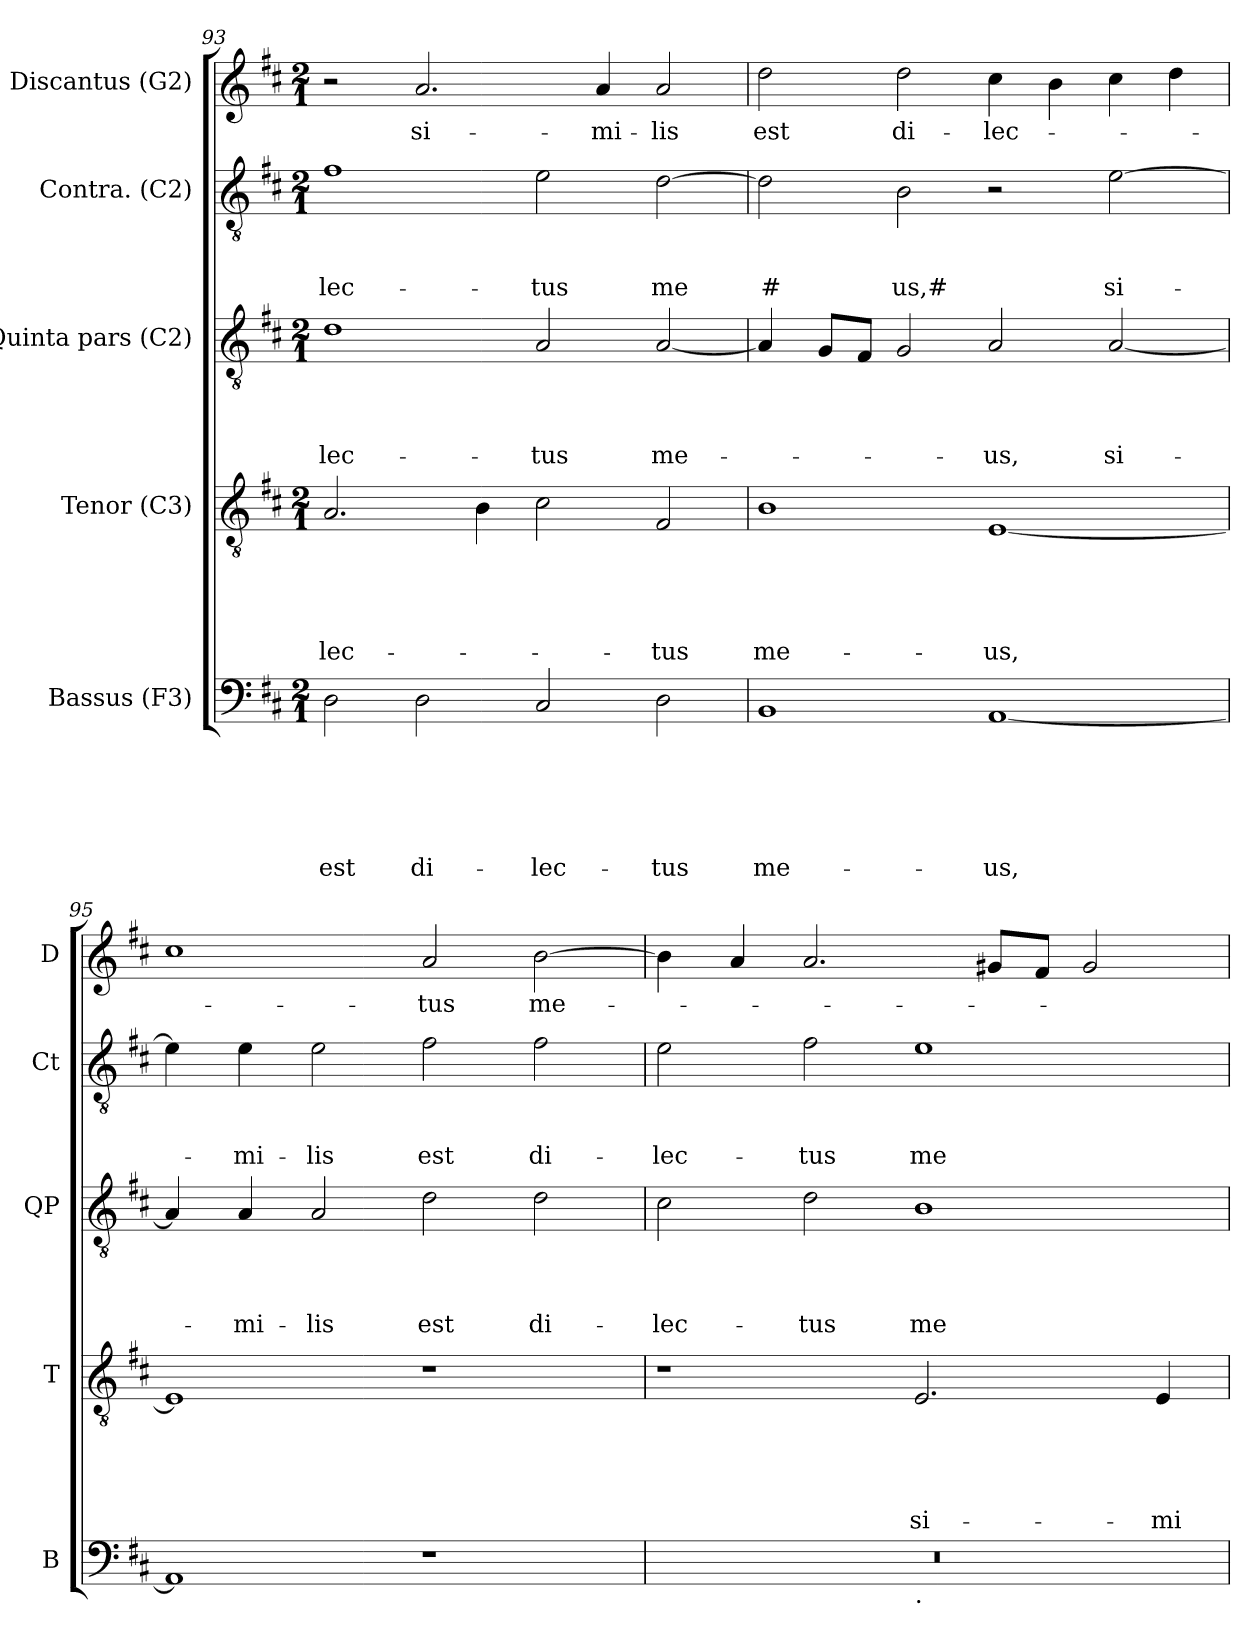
**kern	**text	**text	**text	**text	**text	**text	**kern	**text	**text	**text	**text	**text	**kern	**text	**text	**text	**text	**kern	**text	**text	**text	**kern	**text
*part5	*part5	*part5	*part5	*part5	*part5	*part5	*part4	*part4	*part4	*part4	*part4	*part4	*part3	*part3	*part3	*part3	*part3	*part2	*part2	*part2	*part2	*part1	*part1
*staff5	*staff5	*staff5	*staff5	*staff5	*staff5	*staff5	*staff4	*staff4	*staff4	*staff4	*staff4	*staff4	*staff3	*staff3	*staff3	*staff3	*staff3	*staff2	*staff2	*staff2	*staff2	*staff1	*staff1
*I"Bassus (F3)	*	*	*	*	*	*	*I"Tenor (C3)	*	*	*	*	*	*I"Quinta pars (C2)	*	*	*	*	*I"Contra. (C2)	*	*	*	*I"Discantus (G2)	*
*I'B	*	*	*	*	*	*	*I'T	*	*	*	*	*	*I'QP	*	*	*	*	*I'Ct	*	*	*	*I'D	*
*clefF4	*	*	*	*	*	*	*clefGv2	*	*	*	*	*	*clefGv2	*	*	*	*	*clefGv2	*	*	*	*clefG2	*
*k[f#c#]	*	*	*	*	*	*	*k[f#c#]	*	*	*	*	*	*k[f#c#]	*	*	*	*	*k[f#c#]	*	*	*	*k[f#c#]	*
*D:	*	*	*	*	*	*	*D:	*	*	*	*	*	*D:	*	*	*	*	*D:	*	*	*	*D:	*
*M2/1	*	*	*	*	*	*	*M2/1	*	*	*	*	*	*M2/1	*	*	*	*	*M2/1	*	*	*	*M2/1	*
=93	=93	=93	=93	=93	=93	=93	=93	=93	=93	=93	=93	=93	=93	=93	=93	=93	=93	=93	=93	=93	=93	=93	=93
!	!	!	!	!	!	!LO:LY:b	!	!	!	!	!	!LO:LY:b	!	!	!	!	!LO:LY:b	!	!	!	!LO:LY:b	!	!
2D\	.	.	.	.	.	est	2.A/	.	.	.	.	-lec-	1d	.	.	.	-lec-	1f#	.	.	-lec-	2r	.
!	!	!	!	!	!	!LO:LY:b	!	!	!	!	!	!	!	!	!	!	!	!	!	!	!	!	!LO:LY:b
2D\	.	.	.	.	.	di-	.	.	.	.	.	.	.	.	.	.	.	.	.	.	.	2.a/	si-
.	.	.	.	.	.	.	4B\	.	.	.	.	.	.	.	.	.	.	.	.	.	.	.	.
!	!	!	!	!	!	!LO:LY:b	!	!	!	!	!	!	!	!	!	!	!LO:LY:b	!	!	!	!LO:LY:b	!	!
2C#/	.	.	.	.	.	-lec-	2c#\	.	.	.	.	.	2A/	.	.	.	-tus	2e\	.	.	-tus	.	.
!	!	!	!	!	!	!	!	!	!	!	!	!	!	!	!	!	!	!	!	!	!	!	!LO:LY:b
.	.	.	.	.	.	.	.	.	.	.	.	.	.	.	.	.	.	.	.	.	.	4a/	-mi-
!	!	!	!	!	!	!LO:LY:b	!	!	!	!	!	!LO:LY:b	!	!	!	!	!LO:LY:b	!	!	!	!LO:LY:b	!	!LO:LY:b:rj
2D\	.	.	.	.	.	-tus	2F#/	.	.	.	.	-tus	[<2A/	.	.	.	me-	[>2d\	.	.	me	2a/	-lis
=94	=94	=94	=94	=94	=94	=94	=94	=94	=94	=94	=94	=94	=94	=94	=94	=94	=94	=94	=94	=94	=94	=94	=94
!	!	!	!	!	!	!LO:LY:b	!	!	!	!	!	!LO:LY:b	!	!	!	!	!	!	!	!	!LO:LY:b	!	!LO:LY:b
1BB	.	.	.	.	.	me-	1B	.	.	.	.	me-	4A/]	.	.	.	.	2d\]	.	.	#	2dd\	est
.	.	.	.	.	.	.	.	.	.	.	.	.	8G/L	.	.	.	.	.	.	.	.	.	.
.	.	.	.	.	.	.	.	.	.	.	.	.	8F#/J	.	.	.	.	.	.	.	.	.	.
!	!	!	!	!	!	!	!	!	!	!	!	!	!	!	!	!	!	!	!	!	!LO:LY:b	!	!LO:LY:b
.	.	.	.	.	.	.	.	.	.	.	.	.	2G/	.	.	.	.	2B\	.	.	us,#	2dd\	di-
!	!	!	!	!	!	!LO:LY:b	!	!	!	!	!	!LO:LY:b	!	!	!	!	!LO:LY:b	!	!	!	!	!	!LO:LY:b
[<1AA	.	.	.	.	.	-us,	[<1E	.	.	.	.	-us,	2A/	.	.	.	-us,	2r	.	.	.	4cc#\	-lec-
.	.	.	.	.	.	.	.	.	.	.	.	.	.	.	.	.	.	.	.	.	.	4b\	.
!	!	!	!	!	!	!	!	!	!	!	!	!	!	!	!	!	!LO:LY:b	!	!	!	!LO:LY:b	!	!
.	.	.	.	.	.	.	.	.	.	.	.	.	[<2A/	.	.	.	si-	[>2e\	.	.	si-	4cc#\	.
.	.	.	.	.	.	.	.	.	.	.	.	.	.	.	.	.	.	.	.	.	.	4dd\	.
=95	=95	=95	=95	=95	=95	=95	=95	=95	=95	=95	=95	=95	=95	=95	=95	=95	=95	=95	=95	=95	=95	=95	=95
1AA]	.	.	.	.	.	.	1E]	.	.	.	.	.	4A/]	.	.	.	.	4e\]	.	.	.	1cc#	.
!	!	!	!	!	!	!	!	!	!	!	!	!	!	!	!	!	!LO:LY:b	!	!	!	!LO:LY:b	!	!
.	.	.	.	.	.	.	.	.	.	.	.	.	4A/	.	.	.	-mi-	4e\	.	.	-mi-	.	.
!	!	!	!	!	!	!	!	!	!	!	!	!	!	!	!	!	!LO:LY:b:rj	!	!	!	!LO:LY:b:rj	!	!
.	.	.	.	.	.	.	.	.	.	.	.	.	2A/	.	.	.	-lis	2e\	.	.	-lis	.	.
!	!	!	!	!	!	!	!	!	!	!	!	!	!	!	!	!	!LO:LY:b	!	!	!	!LO:LY:b	!	!LO:LY:b
1r	.	.	.	.	.	.	1r	.	.	.	.	.	2d\	.	.	.	est	2f#\	.	.	est	2a/	-tus
!	!	!	!	!	!	!	!	!	!	!	!	!	!	!	!	!	!LO:LY:b	!	!	!	!LO:LY:b	!	!LO:LY:b
.	.	.	.	.	.	.	.	.	.	.	.	.	2d\	.	.	.	di-	2f#\	.	.	di-	[>2b\	me-
=96	=96	=96	=96	=96	=96	=96	=96	=96	=96	=96	=96	=96	=96	=96	=96	=96	=96	=96	=96	=96	=96	=96	=96
!	!	!	!	!	!	!	!	!	!	!	!	!	!	!	!	!	!LO:LY:b	!	!	!	!LO:LY:b	!	!
*^	*	*	*	*	*	*	*	*	*	*	*	*	*	*	*	*	*	*	*	*	*	*	*
0r	1ryy	.	.	.	.	.	.	1r	.	.	.	.	.	2c#\	.	.	.	-lec-	2e\	.	.	-lec-	4b\]	.
.	.	.	.	.	.	.	.	.	.	.	.	.	.	.	.	.	.	.	.	.	.	.	4a/	.
!	!	!	!	!	!	!	!	!	!	!	!	!	!	!	!	!	!	!LO:LY:b	!	!	!	!LO:LY:b	!	!
.	.	.	.	.	.	.	.	.	.	.	.	.	.	2d\	.	.	.	-tus	2f#\	.	.	-tus	2.a/	.
!	!LO:TX:b:t=.	!	!	!	!	!	!	!	!	!	!	!	!	!	!	!	!	!	!	!	!	!	!	!
!	!	!	!	!	!	!	!	!	!	!	!	!	!LO:LY:b	!	!	!	!	!LO:LY:b	!	!	!	!LO:LY:b	!	!
.	1ryy	.	.	.	.	.	.	2.E/	.	.	.	.	si-	1B	.	.	.	me-	1e	.	.	me-	.	.
.	.	.	.	.	.	.	.	.	.	.	.	.	.	.	.	.	.	.	.	.	.	.	8g#X/L	.
.	.	.	.	.	.	.	.	.	.	.	.	.	.	.	.	.	.	.	.	.	.	.	8f#/J	.
.	.	.	.	.	.	.	.	.	.	.	.	.	.	.	.	.	.	.	.	.	.	.	2g#/	.
!	!	!	!	!	!	!	!	!	!	!	!	!	!LO:LY:b	!	!	!	!	!	!	!	!	!	!	!
.	.	.	.	.	.	.	.	4E/	.	.	.	.	-mi-	.	.	.	.	.	.	.	.	.	.	.
*v	*v	*	*	*	*	*	*	*	*	*	*	*	*	*	*	*	*	*	*	*	*	*	*	*
=	=	=	=	=	=	=	=	=	=	=	=	=	=	=	=	=	=	=	=	=	=	=	=
*-	*-	*-	*-	*-	*-	*-	*-	*-	*-	*-	*-	*-	*-	*-	*-	*-	*-	*-	*-	*-	*-	*-	*-
